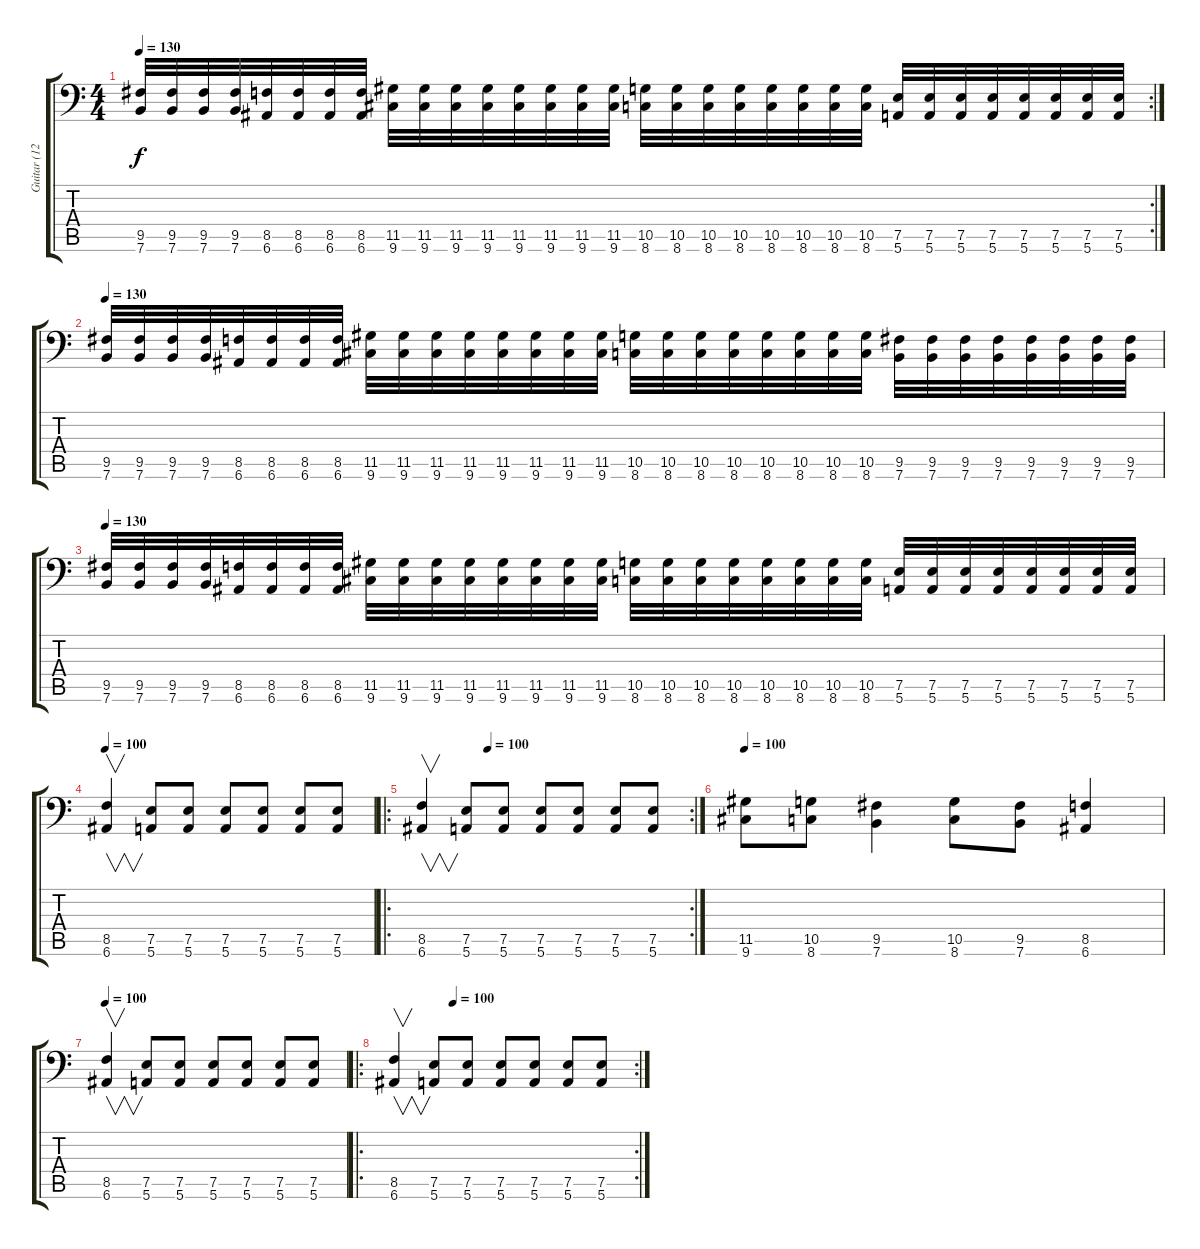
\track ("Guitar (12 frets down!!)" "Guitar (12") {instrument distortionguitar}
\staff {score tabs}
\tuning (E3 B2 G2 D2 A1 E1) {hide}
\rc 2
\ts (4 4)
\tempo 130
\clef f4
\ks c
(9.5 7.6).32{dy f} (9.5 7.6).32 (9.5 7.6).32 (9.5 7.6).32 (8.5 6.6).32 (8.5 6.6).32 (8.5 6.6).32 (8.5 6.6).32 (11.5 9.6).32 (11.5 9.6).32 (11.5 9.6).32 (11.5 9.6).32 (11.5 9.6).32 (11.5 9.6).32 (11.5 9.6).32 (11.5 9.6).32 (10.5 8.6).32 (10.5 8.6).32 (10.5 8.6).32 (10.5 8.6).32 (10.5 8.6).32 (10.5 8.6).32 (10.5 8.6).32 (10.5 8.6).32 (7.5 5.6).32 (7.5 5.6).32 (7.5 5.6).32 (7.5 5.6).32 (7.5 5.6).32 (7.5 5.6).32 (7.5 5.6).32 (7.5 5.6).32 |
\tempo 130
(9.5 7.6).32 (9.5 7.6).32 (9.5 7.6).32 (9.5 7.6).32 (8.5 6.6).32 (8.5 6.6).32 (8.5 6.6).32 (8.5 6.6).32 (11.5 9.6).32 (11.5 9.6).32 (11.5 9.6).32 (11.5 9.6).32 (11.5 9.6).32 (11.5 9.6).32 (11.5 9.6).32 (11.5 9.6).32 (10.5 8.6).32 (10.5 8.6).32 (10.5 8.6).32 (10.5 8.6).32 (10.5 8.6).32 (10.5 8.6).32 (10.5 8.6).32 (10.5 8.6).32 (9.5 7.6).32 (9.5 7.6).32 (9.5 7.6).32 (9.5 7.6).32 (9.5 7.6).32 (9.5 7.6).32 (9.5 7.6).32 (9.5 7.6).32 |
\tempo 130
(9.5 7.6).32 (9.5 7.6).32 (9.5 7.6).32 (9.5 7.6).32 (8.5 6.6).32 (8.5 6.6).32 (8.5 6.6).32 (8.5 6.6).32 (11.5 9.6).32 (11.5 9.6).32 (11.5 9.6).32 (11.5 9.6).32 (11.5 9.6).32 (11.5 9.6).32 (11.5 9.6).32 (11.5 9.6).32 (10.5 8.6).32 (10.5 8.6).32 (10.5 8.6).32 (10.5 8.6).32 (10.5 8.6).32 (10.5 8.6).32 (10.5 8.6).32 (10.5 8.6).32 (7.5 5.6).32 (7.5 5.6).32 (7.5 5.6).32 (7.5 5.6).32 (7.5 5.6).32 (7.5 5.6).32 (7.5 5.6).32 (7.5 5.6).32 |
\tempo 100
(8.5 6.6).4{v} (7.5 5.6).8 (7.5 5.6).8 (7.5 5.6).8 (7.5 5.6).8 (7.5 5.6).8 (7.5 5.6).8 |
\ro
\rc 2
\tempo (100 0.25)
(8.5 6.6).4{v} (7.5 5.6).8 (7.5 5.6).8 (7.5 5.6).8 (7.5 5.6).8 (7.5 5.6).8 (7.5 5.6).8 |
\tempo 100
(11.5 9.6).8 (10.5 8.6).8 (9.5 7.6).4 (10.5 8.6).8 (9.5 7.6).8 (8.5 6.6).4 |
\tempo 100
(8.5 6.6).4{v} (7.5 5.6).8 (7.5 5.6).8 (7.5 5.6).8 (7.5 5.6).8 (7.5 5.6).8 (7.5 5.6).8 |
\ro
\rc 2
\tempo (100 0.25)
(8.5 6.6).4{v} (7.5 5.6).8 (7.5 5.6).8 (7.5 5.6).8 (7.5 5.6).8 (7.5 5.6).8 (7.5 5.6).8
